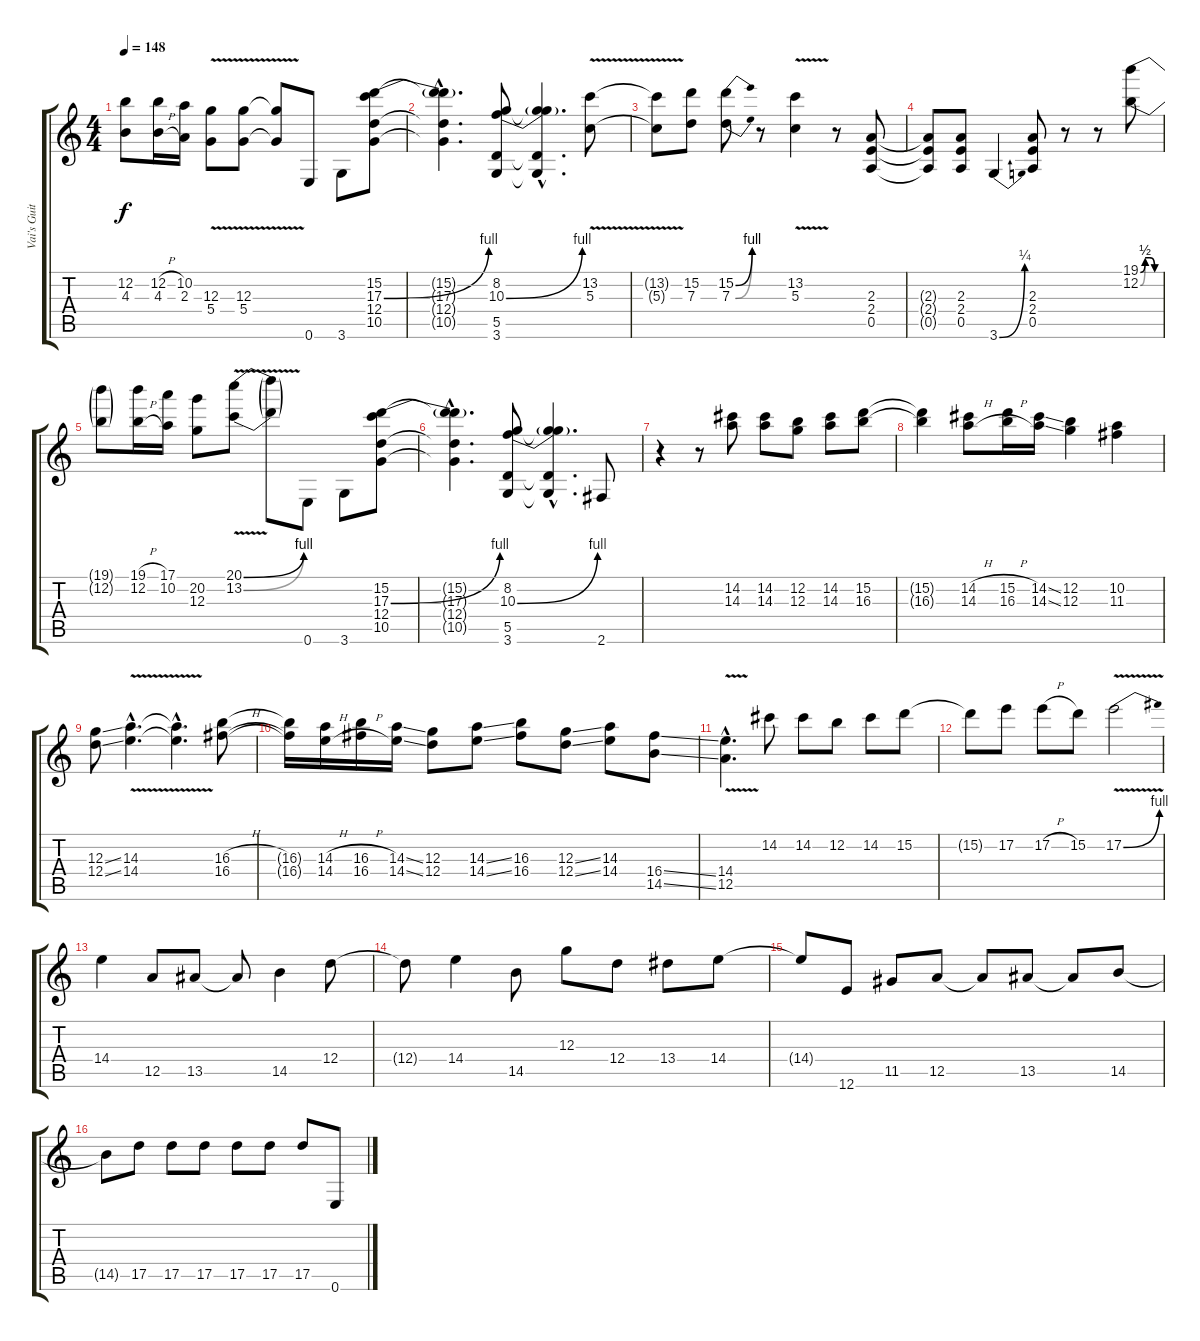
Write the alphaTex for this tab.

\track ("Vai's Guitar 1" "Vai's Guit") {instrument distortionguitar}
\staff {score tabs}
\tuning (E4 B3 G3 D3 A2 E2) {hide}
\ts (4 4)
\tempo 148
\clef g2
\ks c
(12.2{t} 4.3{t}).8{dy f} (12.2{h} 4.3{h}).16 (10.2 2.3).16 (12.3{v} 5.4{v}).8 (12.3{v} 5.4{v}).8 (12.3{t} 5.4{t}).8 0.6.8 3.6.8 (15.2 17.3{be (bend 0 0 60 4)} 12.4 10.5).8 |
(15.2{hac t} 17.3{hac t} 12.4{hac t} 10.5{hac t}).4{d} (8.2 10.3{be (bend 0 0 60 4)} 5.5 3.6).8 (8.2{hac t} 10.3{hac t} 5.5{hac t} 3.6{hac t}).4{d} (13.2{v} 5.3{v}).8 |
(13.2{t} 5.3{t}).8 (15.2 7.3).8 (15.2{be (bend 0 0 60 4)} 7.3{be (bend 0 0 60 4)}).8 r.8 (13.2{v} 5.3{v}).4 r.8 (2.3 2.4 0.5).8 |
(2.3{t} 2.4{t} 0.5{t}).8 (2.3 2.4 0.5).8 3.6{be (bend 0 0 60 1)}.4 (2.3 2.4 0.5).8 r.8 r.8 (19.1{be (custom 0 0 15 2 30 2 45 0 60 0)} 12.2{be (custom 0 0 15 2 30 2 45 0 60 0)}).8 |
(19.1{t} 12.2{t}).8 (19.1{h} 12.2{h}).16 (17.1 10.2).16 (20.2 12.3).8 (20.1{be (bend 0 0 60 4) v} 13.2{be (bend 0 0 60 4) v}).8 (20.1{t} 13.2{t}).8 0.6.8 3.6.8 (15.2 17.3{be (bend 0 0 60 4)} 12.4 10.5).8 |
(15.2{hac t} 17.3{hac t} 12.4{hac t} 10.5{hac t}).4{d} (8.2 10.3{be (bend 0 0 60 4)} 5.5 3.6).8 (8.2{hac t} 10.3{hac t} 5.5{hac t} 3.6{hac t}).4{d} 2.6.8 |
r.4 r.8 (14.2 14.3).8 (14.2 14.3).8 (12.2 12.3).8 (14.2 14.3).8 (15.2 16.3).8 |
(15.2{t} 16.3{t}).4 (14.2{h} 14.3{h}).8 (15.2{h} 16.3{h}).16 (14.2{ss} 14.3{ss}).16 (12.2 12.3).4 (10.2 11.3).4 |
(12.3{ss} 12.4{ss}).8 (14.3{v hac} 14.4{v hac}).4{d} (14.3{hac t} 14.4{hac t}).4{d} (16.3{h} 16.4{h}).8 |
(16.3{t} 16.4{t}).16 (14.3{h} 14.4{h}).16 (16.3{h} 16.4{h}).16 (14.3{ss} 14.4{ss}).16 (12.3 12.4).8 (14.3{ss} 14.4{ss}).8 (16.3 16.4).8 (12.3{ss} 12.4{ss}).8 (14.3 14.4).8 (16.4{ss} 14.5{ss}).8 |
(14.4{v hac} 12.5{v hac}).4{d} 14.2.8 14.2.8 12.2.8 14.2.8 15.2.8 |
15.2{t}.8 17.2.8 17.2{h}.8 15.2.8 17.2{be (bend 0 0 60 4) v}.2 |
14.4.4 12.5.8 13.5.8 13.5{t}.8 14.5.4 12.4.8 |
12.4{t}.8 14.4.4 14.5.8 12.3.8 12.4.8 13.4.8 14.4.8 |
14.4{t}.8 12.6.8 11.5.8 12.5.8 12.5{t}.8 13.5.8 13.5{t}.8 14.5.8 |
14.5{t}.8 17.5.8 17.5.8 17.5.8 17.5.8 17.5.8 17.5.8 0.6.8
